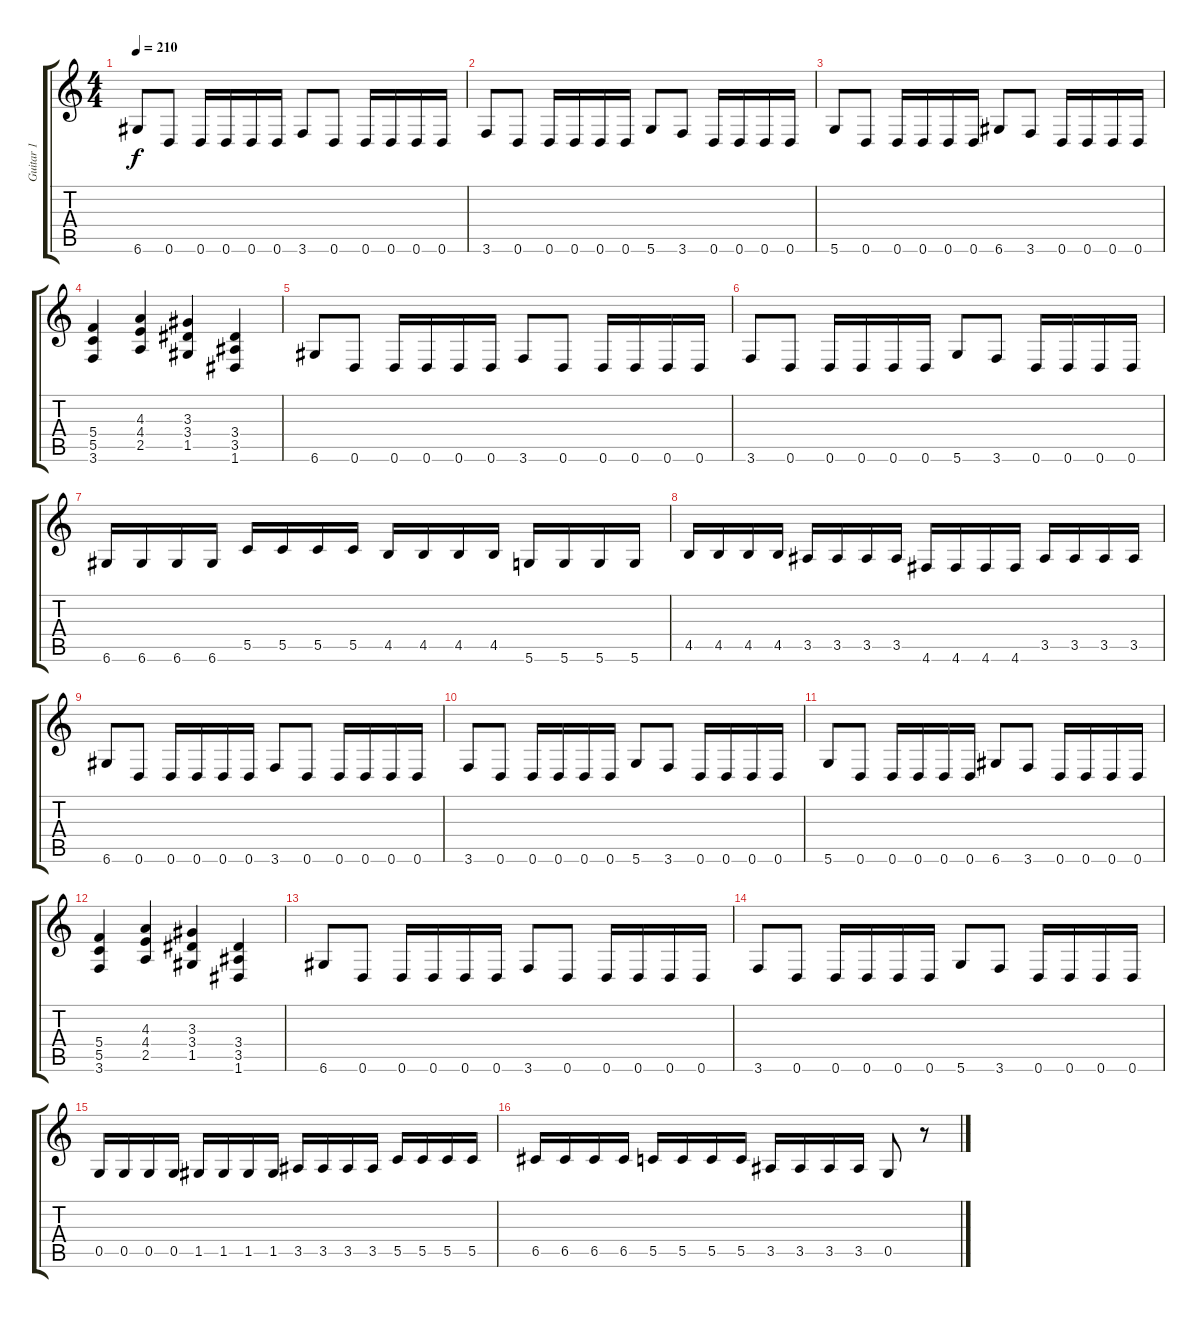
\track ("Guitar 1" "Guitar 1") {instrument distortionguitar}
\staff {score tabs}
\tuning (D4 A3 F3 C3 G2 D2) {hide}
\ts (4 4)
\tempo 210
\clef g2
\ks c
6.6.8{dy f instrument distortionguitar} 0.6.8 0.6.16 0.6.16 0.6.16 0.6.16 3.6.8 0.6.8 0.6.16 0.6.16 0.6.16 0.6.16 |
3.6.8 0.6.8 0.6.16 0.6.16 0.6.16 0.6.16 5.6.8 3.6.8 0.6.16 0.6.16 0.6.16 0.6.16 |
5.6.8 0.6.8 0.6.16 0.6.16 0.6.16 0.6.16 6.6.8 3.6.8 0.6.16 0.6.16 0.6.16 0.6.16 |
(5.4 5.5 3.6).4 (4.3 4.4 2.5).4 (3.3 3.4 1.5).4 (3.4 3.5 1.6).4 |
6.6.8 0.6.8 0.6.16 0.6.16 0.6.16 0.6.16 3.6.8 0.6.8 0.6.16 0.6.16 0.6.16 0.6.16 |
3.6.8 0.6.8 0.6.16 0.6.16 0.6.16 0.6.16 5.6.8 3.6.8 0.6.16 0.6.16 0.6.16 0.6.16 |
6.6.16 6.6.16 6.6.16 6.6.16 5.5.16 5.5.16 5.5.16 5.5.16 4.5.16 4.5.16 4.5.16 4.5.16 5.6.16 5.6.16 5.6.16 5.6.16 |
4.5.16 4.5.16 4.5.16 4.5.16 3.5.16 3.5.16 3.5.16 3.5.16 4.6.16 4.6.16 4.6.16 4.6.16 3.5.16 3.5.16 3.5.16 3.5.16 |
6.6.8 0.6.8 0.6.16 0.6.16 0.6.16 0.6.16 3.6.8 0.6.8 0.6.16 0.6.16 0.6.16 0.6.16 |
3.6.8 0.6.8 0.6.16 0.6.16 0.6.16 0.6.16 5.6.8 3.6.8 0.6.16 0.6.16 0.6.16 0.6.16 |
5.6.8 0.6.8 0.6.16 0.6.16 0.6.16 0.6.16 6.6.8 3.6.8 0.6.16 0.6.16 0.6.16 0.6.16 |
(5.4 5.5 3.6).4 (4.3 4.4 2.5).4 (3.3 3.4 1.5).4 (3.4 3.5 1.6).4 |
6.6.8 0.6.8 0.6.16 0.6.16 0.6.16 0.6.16 3.6.8 0.6.8 0.6.16 0.6.16 0.6.16 0.6.16 |
3.6.8 0.6.8 0.6.16 0.6.16 0.6.16 0.6.16 5.6.8 3.6.8 0.6.16 0.6.16 0.6.16 0.6.16 |
0.5.16 0.5.16 0.5.16 0.5.16 1.5.16 1.5.16 1.5.16 1.5.16 3.5.16 3.5.16 3.5.16 3.5.16 5.5.16 5.5.16 5.5.16 5.5.16 |
6.5.16 6.5.16 6.5.16 6.5.16 5.5.16 5.5.16 5.5.16 5.5.16 3.5.16 3.5.16 3.5.16 3.5.16 0.5.8 r.8
